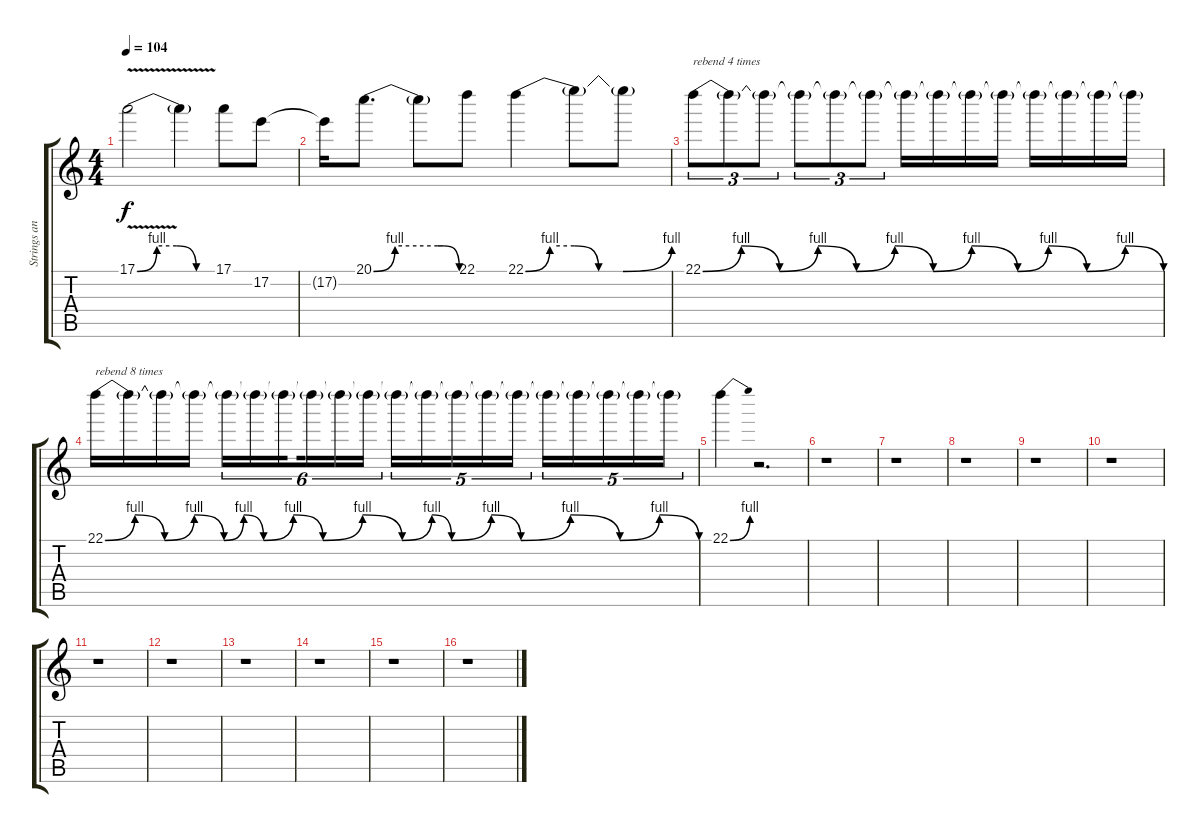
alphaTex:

\track ("Strings and solo" "Strings an") {instrument distortionguitar}
\staff {score tabs}
\tuning (E4 B3 A3 D3 A2 E2) {hide}
\ts (4 4)
\tempo 104
\clef g2
\ks c
17.1{be (custom 0 0 15 4 30 4 45 0 60 0) v}.2{dy f} 17.1{t}.4 17.1.8 17.2.8 |
17.2{t}.16 20.1{be (custom 0 0 15 4 30 4 45 4 49 4 60 0)}.8{d} 20.1{t}.8 22.1.8 22.1{be (custom 0 0 10 4 20 4 30 0 40 0 60 4)}.4 22.1{t}.8 22.1{t}.8 |
22.1{be (custom 0 0 5 4 10 0 15 4 20 0 25 4 30 0 35 4 41 0 45 4 50 0 55 4 60 0)}.8{tu (3 2) txt "rebend 4 times" volume 7} 22.1{t}.8{tu (3 2)} 22.1{t}.8{tu (3 2)} 22.1{t}.8{tu (3 2)} 22.1{t}.8{tu (3 2)} 22.1{t}.8{tu (3 2)} 22.1{t}.16 22.1{t}.16 22.1{t}.16 22.1{t}.16 22.1{t}.16 22.1{t}.16 22.1{t}.16 22.1{t}.16 |
22.1{be (custom 0 0 3 4 6 0 9 4 12 0 14 4 16 0 19 4 22 0 26 4 30 0 33 4 35 0 39 4 42 0 47 4 52 0 56 4 60 0)}.16{txt "rebend 8 times"} 22.1{t}.16 22.1{t}.16 22.1{t}.16 22.1{t}.16{tu (6 4)} 22.1{t}.16{tu (6 4)} 22.1{t}.16{tu (6 4) beam splitsecondary} 22.1{t}.16{tu (6 4)} 22.1{t}.16{tu (6 4)} 22.1{t}.16{tu (6 4)} 22.1{t}.16{tu (5 4)} 22.1{t}.16{tu (5 4)} 22.1{t}.16{tu (5 4)} 22.1{t}.16{tu (5 4)} 22.1{t}.16{tu (5 4)} 22.1{t}.16{tu (5 4)} 22.1{t}.16{tu (5 4)} 22.1{t}.16{tu (5 4)} 22.1{t}.16{tu (5 4)} 22.1{t}.16{tu (5 4)} |
22.1{be (bend 0 0 60 4)}.4 r.2{d} |
r.1 |
r.1 |
r.1 |
r.1 |
r.1 |
r.1 |
r.1 |
r.1 |
r.1 |
r.1 |
r.1
